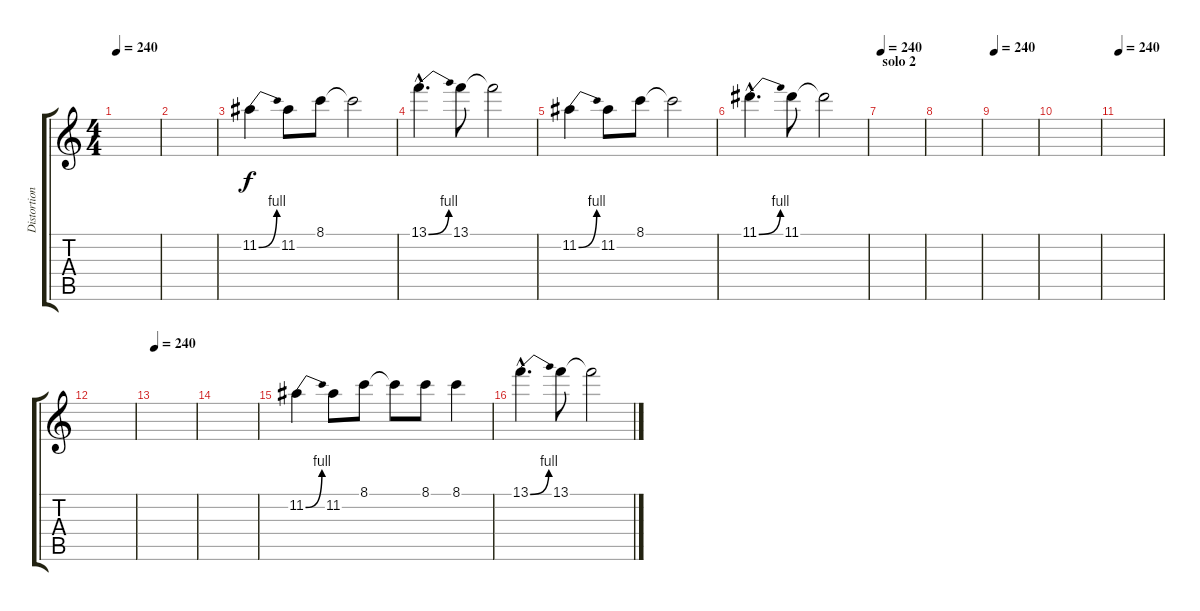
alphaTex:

\track ("Distortion Guitar 2" "Distortion") {instrument overdrivenguitar}
\staff {score tabs}
\tuning (E4 B3 G3 D3 A2 E2) {hide}
\ts (4 4)
\tempo 240
\clef g2
\ks c
|
|
11.2{be (bend 0 0 60 4)}.4 11.2.8 8.1.8 8.1{t}.2 |
13.1{be (bend 0 0 60 4) hac}.4{d} 13.1.8 13.1{t}.2 |
11.2{be (bend 0 0 60 4)}.4 11.2.8 8.1.8 8.1{t}.2 |
11.1{be (bend 0 0 60 4) hac}.4{d} 11.1.8 11.1{t}.2 |
\section ("" "solo 2")
\tempo 240
|
|
\tempo 240
|
|
\tempo 240
|
|
\tempo 240
|
|
11.2{be (bend 0 0 60 4)}.4 11.2.8 8.1.8 8.1{t}.8 8.1.8 8.1.4 |
13.1{be (bend 0 0 60 4) hac}.4{d} 13.1.8 13.1{t}.2
